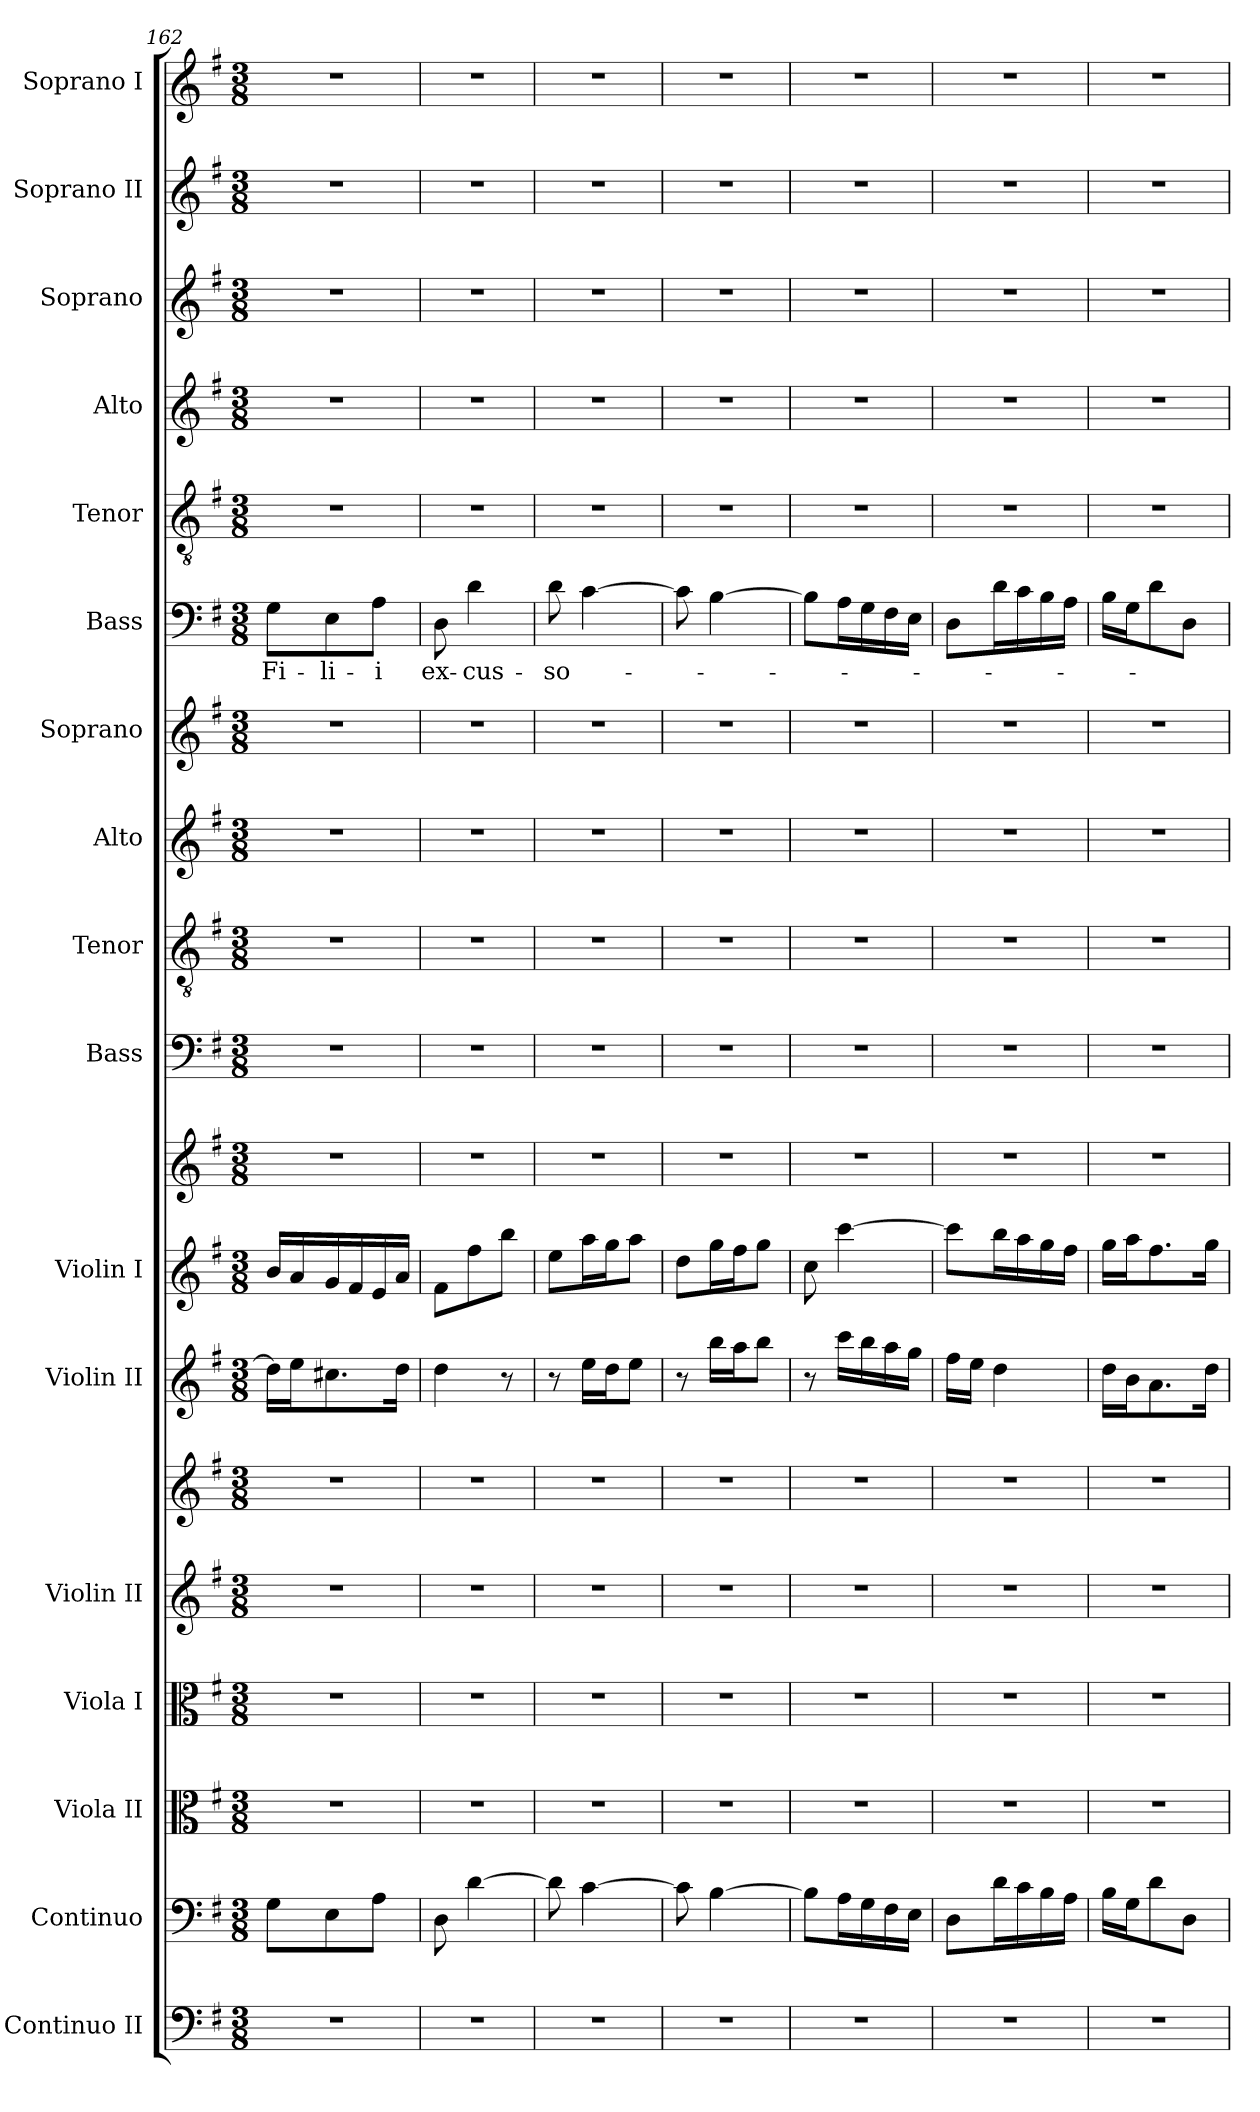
**kern	**kern	**kern	**kern	**kern	**kern	**kern	**kern	**kern	**kern	**kern	**kern	**kern	**kern	**text	**kern	**kern	**kern	**kern	**kern
*part17	*part16	*part15	*part14	*part13	*part13	*part12	*part11	*part11	*part10	*part9	*part8	*part7	*part6	*part6	*part5	*part4	*part3	*part2	*part1
*staff19	*staff18	*staff17	*staff16	*staff15	*staff14	*staff13	*staff12	*staff11	*staff10	*staff9	*staff8	*staff7	*staff6	*staff6	*staff5	*staff4	*staff3	*staff2	*staff1
*I"Continuo II	*I"Continuo	*I"Viola II	*I"Viola I	*I"Violin II	*	*I"Violin II	*I"Violin I	*	*I"Bass	*I"Tenor	*I"Alto	*I"Soprano	*I"Bass	*	*I"Tenor	*I"Alto	*I"Soprano	*I"Soprano II	*I"Soprano I
*	*	*I'Vla	*I'Vla	*I'Vln II	*	*I'Vln II	*I'Vln I	*	*I'B.	*I'T.	*I'A.	*I'S.	*I'B.	*	*I'T.	*I'A.	*I'S.	*I'S.	*I'S.
*clefF4	*clefF4	*clefC3	*clefC3	*clefG2	*clefG2	*clefG2	*clefG2	*clefG2	*clefF4	*clefGv2	*clefG2	*clefG2	*clefF4	*	*clefGv2	*clefG2	*clefG2	*clefG2	*clefG2
*	*	*	*	*	*	*	*	*	*	*ITrd7c12	*	*	*	*	*ITrd7c12	*	*	*	*
*k[f#]	*k[f#]	*k[f#]	*k[f#]	*k[f#]	*k[f#]	*k[f#]	*k[f#]	*k[f#]	*k[f#]	*k[f#]	*k[f#]	*k[f#]	*k[f#]	*	*k[f#]	*k[f#]	*k[f#]	*k[f#]	*k[f#]
*G:	*G:	*G:	*G:	*G:	*G:	*G:	*G:	*G:	*G:	*G:	*G:	*G:	*G:	*	*G:	*G:	*G:	*G:	*G:
*M3/8	*M3/8	*M3/8	*M3/8	*M3/8	*M3/8	*M3/8	*M3/8	*M3/8	*M3/8	*M3/8	*M3/8	*M3/8	*M3/8	*	*M3/8	*M3/8	*M3/8	*M3/8	*M3/8
=162	=162	=162	=162	=162	=162	=162	=162	=162	=162	=162	=162	=162	=162	=162	=162	=162	=162	=162	=162
!	!	!	!	!	!	!	!	!	!	!	!	!	!	!LO:LY:b	!	!	!	!	!
4.r	8G\L	4.r	4.r	4.r	4.r	16dd\LL]	16b/LL	4.r	4.r	4.r	4.r	4.r	8G\L	Fi-	4.r	4.r	4.r	4.r	4.r
.	.	.	.	.	.	16ee\J	16a/	.	.	.	.	.	.	.	.	.	.	.	.
!	!	!	!	!	!	!	!	!	!	!	!	!	!	!LO:LY:b	!	!	!	!	!
.	8E\	.	.	.	.	8.cc#X\	16g/	.	.	.	.	.	8E\	-li-	.	.	.	.	.
.	.	.	.	.	.	.	16f#/	.	.	.	.	.	.	.	.	.	.	.	.
!	!	!	!	!	!	!	!	!	!	!	!	!	!	!LO:LY:b	!	!	!	!	!
.	8A\J	.	.	.	.	.	16e/	.	.	.	.	.	8A\J	-i	.	.	.	.	.
.	.	.	.	.	.	16dd\Jk	16a/JJ	.	.	.	.	.	.	.	.	.	.	.	.
=163	=163	=163	=163	=163	=163	=163	=163	=163	=163	=163	=163	=163	=163	=163	=163	=163	=163	=163	=163
!	!	!	!	!	!	!	!	!	!	!	!	!	!	!LO:LY:b	!	!	!	!	!
4.r	8D\	4.r	4.r	4.r	4.r	4dd\	8f#\L	4.r	4.r	4.r	4.r	4.r	8D\	ex-	4.r	4.r	4.r	4.r	4.r
!	!	!	!	!	!	!	!	!	!	!	!	!	!	!LO:LY:b	!	!	!	!	!
.	[4d\	.	.	.	.	.	8ff#\	.	.	.	.	.	4d\	-cus-	.	.	.	.	.
.	.	.	.	.	.	8r	8bb\J	.	.	.	.	.	.	.	.	.	.	.	.
=164	=164	=164	=164	=164	=164	=164	=164	=164	=164	=164	=164	=164	=164	=164	=164	=164	=164	=164	=164
!	!	!	!	!	!	!	!	!	!	!	!	!	!	!LO:LY:b	!	!	!	!	!
4.r	8d\]	4.r	4.r	4.r	4.r	8r	8ee\L	4.r	4.r	4.r	4.r	4.r	8d\	-so-	4.r	4.r	4.r	4.r	4.r
.	[4c\	.	.	.	.	16ee\LL	16aa\L	.	.	.	.	.	[4c\	.	.	.	.	.	.
.	.	.	.	.	.	16dd\J	16gg\J	.	.	.	.	.	.	.	.	.	.	.	.
.	.	.	.	.	.	8ee\J	8aa\J	.	.	.	.	.	.	.	.	.	.	.	.
=165	=165	=165	=165	=165	=165	=165	=165	=165	=165	=165	=165	=165	=165	=165	=165	=165	=165	=165	=165
4.r	8c\]	4.r	4.r	4.r	4.r	8r	8dd\L	4.r	4.r	4.r	4.r	4.r	8c\]	.	4.r	4.r	4.r	4.r	4.r
.	[4B\	.	.	.	.	16bb\LL	16gg\L	.	.	.	.	.	[4B\	.	.	.	.	.	.
.	.	.	.	.	.	16aa\J	16ff#\J	.	.	.	.	.	.	.	.	.	.	.	.
.	.	.	.	.	.	8bb\J	8gg\J	.	.	.	.	.	.	.	.	.	.	.	.
=166	=166	=166	=166	=166	=166	=166	=166	=166	=166	=166	=166	=166	=166	=166	=166	=166	=166	=166	=166
4.r	8B\L]	4.r	4.r	4.r	4.r	8r	8cc\	4.r	4.r	4.r	4.r	4.r	8B\L]	.	4.r	4.r	4.r	4.r	4.r
.	16A\L	.	.	.	.	16ccc\LL	[4ccc\	.	.	.	.	.	16A\L	.	.	.	.	.	.
.	16G\	.	.	.	.	16bb\	.	.	.	.	.	.	16G\	.	.	.	.	.	.
.	16F#\	.	.	.	.	16aa\	.	.	.	.	.	.	16F#\	.	.	.	.	.	.
.	16E\JJ	.	.	.	.	16gg\JJ	.	.	.	.	.	.	16E\JJ	.	.	.	.	.	.
!!LO:PB:g=z
=167	=167	=167	=167	=167	=167	=167	=167	=167	=167	=167	=167	=167	=167	=167	=167	=167	=167	=167	=167
4.r	8D\L	4.r	4.r	4.r	4.r	16ff#\LL	8ccc\L]	4.r	4.r	4.r	4.r	4.r	8D\L	.	4.r	4.r	4.r	4.r	4.r
.	.	.	.	.	.	16ee\JJ	.	.	.	.	.	.	.	.	.	.	.	.	.
.	16d\L	.	.	.	.	4dd\	16bb\L	.	.	.	.	.	16d\L	.	.	.	.	.	.
.	16c\	.	.	.	.	.	16aa\	.	.	.	.	.	16c\	.	.	.	.	.	.
.	16B\	.	.	.	.	.	16gg\	.	.	.	.	.	16B\	.	.	.	.	.	.
.	16A\JJ	.	.	.	.	.	16ff#\JJ	.	.	.	.	.	16A\JJ	.	.	.	.	.	.
=168	=168	=168	=168	=168	=168	=168	=168	=168	=168	=168	=168	=168	=168	=168	=168	=168	=168	=168	=168
4.r	16B\LL	4.r	4.r	4.r	4.r	16dd\LL	16gg\LL	4.r	4.r	4.r	4.r	4.r	16B\LL	.	4.r	4.r	4.r	4.r	4.r
.	16G\J	.	.	.	.	16b\J	16aa\J	.	.	.	.	.	16G\J	.	.	.	.	.	.
.	8d\	.	.	.	.	8.a\	8.ff#\	.	.	.	.	.	8d\	.	.	.	.	.	.
.	8D\J	.	.	.	.	.	.	.	.	.	.	.	8D\J	.	.	.	.	.	.
.	.	.	.	.	.	16dd\Jk	16gg\Jk	.	.	.	.	.	.	.	.	.	.	.	.
=	=	=	=	=	=	=	=	=	=	=	=	=	=	=	=	=	=	=	=
*-	*-	*-	*-	*-	*-	*-	*-	*-	*-	*-	*-	*-	*-	*-	*-	*-	*-	*-	*-
